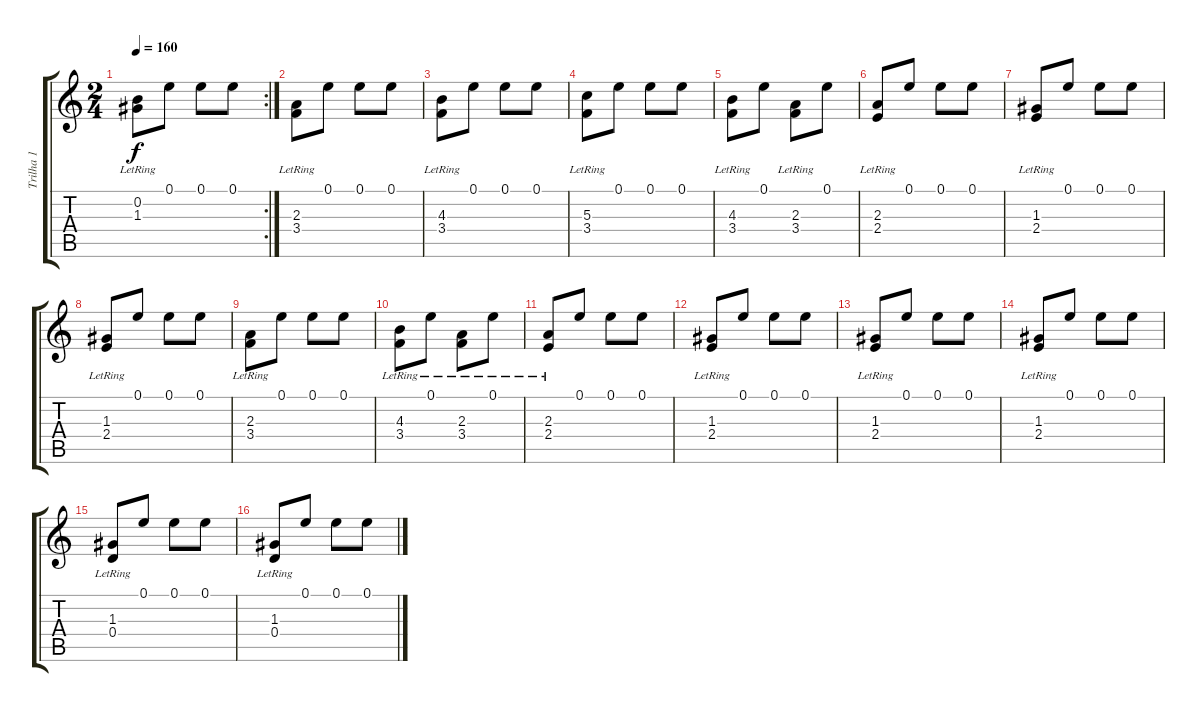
\track ("Trilha 1" "Trilha 1") {instrument acousticguitarnylon}
\staff {score tabs}
\tuning (E4 B3 G3 D3 A2 E2) {hide}
\rc 2
\ts (2 4)
\tempo 160
\clef g2
\ks c
(0.2{lr} 1.3{lr}).8{dy f} 0.1.8 0.1.8 0.1.8 |
(2.3{lr} 3.4{lr}).8 0.1.8 0.1.8 0.1.8 |
(4.3{lr} 3.4{lr}).8 0.1.8 0.1.8 0.1.8 |
(5.3{lr} 3.4{lr}).8 0.1.8 0.1.8 0.1.8 |
(4.3{lr} 3.4{lr}).8 0.1.8 (2.3{lr} 3.4{lr}).8 0.1.8 |
(2.3{lr} 2.4{lr}).8 0.1.8 0.1.8 0.1.8 |
(1.3{lr} 2.4{lr}).8 0.1.8 0.1.8 0.1.8 |
(1.3{lr} 2.4{lr}).8 0.1.8 0.1.8 0.1.8 |
(2.3{lr} 3.4{lr}).8 0.1.8 0.1.8 0.1.8 |
(4.3{lr} 3.4{lr}).8 0.1{lr}.8 (2.3{lr} 3.4{lr}).8 0.1{lr}.8 |
(2.3{lr} 2.4{lr}).8 0.1.8 0.1.8 0.1.8 |
(1.3{lr} 2.4{lr}).8 0.1.8 0.1.8 0.1.8 |
(1.3{lr} 2.4{lr}).8 0.1.8 0.1.8 0.1.8 |
(1.3{lr} 2.4{lr}).8 0.1.8 0.1.8 0.1.8 |
(1.3{lr} 0.4{lr}).8 0.1.8 0.1.8 0.1.8 |
(1.3{lr} 0.4{lr}).8 0.1.8 0.1.8 0.1.8
